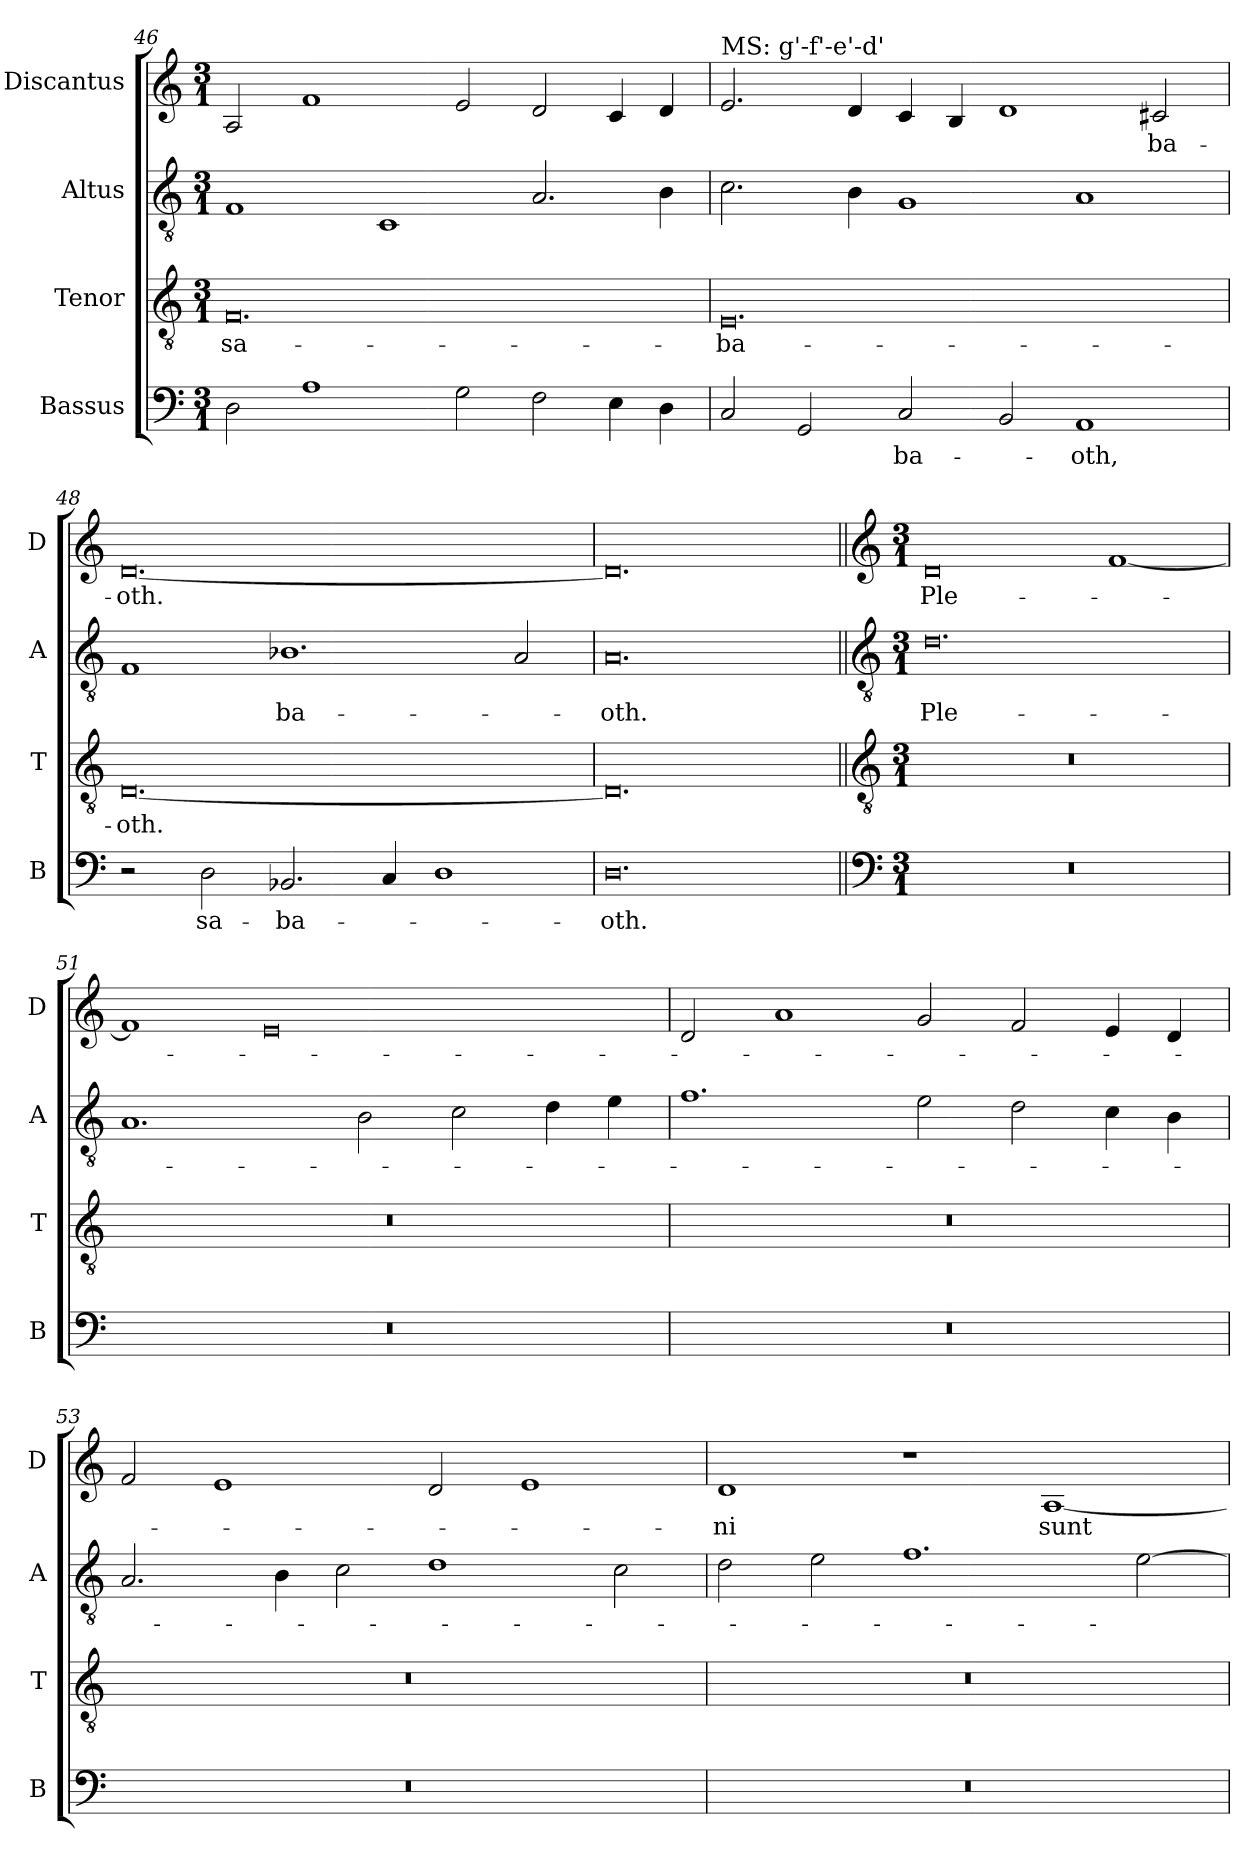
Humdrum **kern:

**kern	**text	**kern	**text	**kern	**text	**kern	**text
*part4	*part4	*part3	*part3	*part2	*part2	*part1	*part1
*staff4	*staff4	*staff3	*staff3	*staff2	*staff2	*staff1	*staff1
*I"Bassus	*	*I"Tenor	*	*I"Altus	*	*I"Discantus	*
*I'B	*	*I'T	*	*I'A	*	*I'D	*
*clefF4	*	*clefGv2	*	*clefGv2	*	*clefG2	*
*k[]	*	*k[]	*	*k[]	*	*k[]	*
*M3/1	*	*M3/1	*	*M3/1	*	*M3/1	*
=46	=46	=46	=46	=46	=46	=46	=46
2D	.	0.F	sa-	1F	.	2A	.
1A	.	.	.	.	.	1f	.
.	.	.	.	1C	.	.	.
2G	.	.	.	.	.	2e	.
2F	.	.	.	2.A	.	2d	.
4E	.	.	.	.	.	4c	.
4D	.	.	.	4B	.	4d	.
=47	=47	=47	=47	=47	=47	=47	=47
!	!	!	!	!	!	!LO:TX:a:t=MS&colon; g'-f'-e'-d'	!
2C	.	0.E	-ba-	2.c	.	2.e	.
2GG	.	.	.	.	.	.	.
.	.	.	.	4B	.	4d	.
2C	-ba-	.	.	1G	.	4c	.
.	.	.	.	.	.	4B	.
2BB	.	.	.	.	.	1d	.
1AA	-oth,	.	.	1A	.	.	.
.	.	.	.	.	.	2c#X	ba-
=48	=48	=48	=48	=48	=48	=48	=48
2r	.	[0.D	-oth.	1F	.	[0.d	-oth.
2D	sa-	.	.	.	.	.	.
2.BB-X	-ba-	.	.	1.B-X	-ba-	.	.
4C	.	.	.	.	.	.	.
1D	.	.	.	.	.	.	.
.	.	.	.	2A	.	.	.
=49	=49	=49	=49	=49	=49	=49	=49
0.D	-oth.	0.D]	.	0.A	-oth.	0.d]	.
!!LO:LB:g=z
=50||	=50||	=50||	=50||	=50||	=50||	=50||	=50||
*clefF4	*	*clefGv2	*	*clefGv2	*	*clefG2	*
*k[]	*	*k[]	*	*k[]	*	*k[]	*
*M3/1	*	*M3/1	*	*M3/1	*	*M3/1	*
0.r	.	0.r	.	0.d	Ple-	0d	Ple-
.	.	.	.	.	.	[1f	.
=51	=51	=51	=51	=51	=51	=51	=51
0.r	.	0.r	.	1.A	.	1f]	.
.	.	.	.	.	.	0e	.
.	.	.	.	2B	.	.	.
.	.	.	.	2c	.	.	.
.	.	.	.	4d	.	.	.
.	.	.	.	4e	.	.	.
=52	=52	=52	=52	=52	=52	=52	=52
0.r	.	0.r	.	1.f	.	2d	.
.	.	.	.	.	.	1a	.
.	.	.	.	2e	.	2g	.
.	.	.	.	2d	.	2f	.
.	.	.	.	4c	.	4e	.
.	.	.	.	4B	.	4d	.
=53	=53	=53	=53	=53	=53	=53	=53
0.r	.	0.r	.	2.A	.	2f	.
.	.	.	.	.	.	1e	.
.	.	.	.	4B	.	.	.
.	.	.	.	2c	.	.	.
.	.	.	.	1d	.	2d	.
.	.	.	.	.	.	1e	.
.	.	.	.	2c	.	.	.
=54	=54	=54	=54	=54	=54	=54	=54
0.r	.	0.r	.	2d	.	1d	-ni
.	.	.	.	2e	.	.	.
.	.	.	.	1.f	.	1r	.
.	.	.	.	.	.	[1A	sunt
.	.	.	.	[2e	.	.	.
=	=	=	=	=	=	=	=
*-	*-	*-	*-	*-	*-	*-	*-
